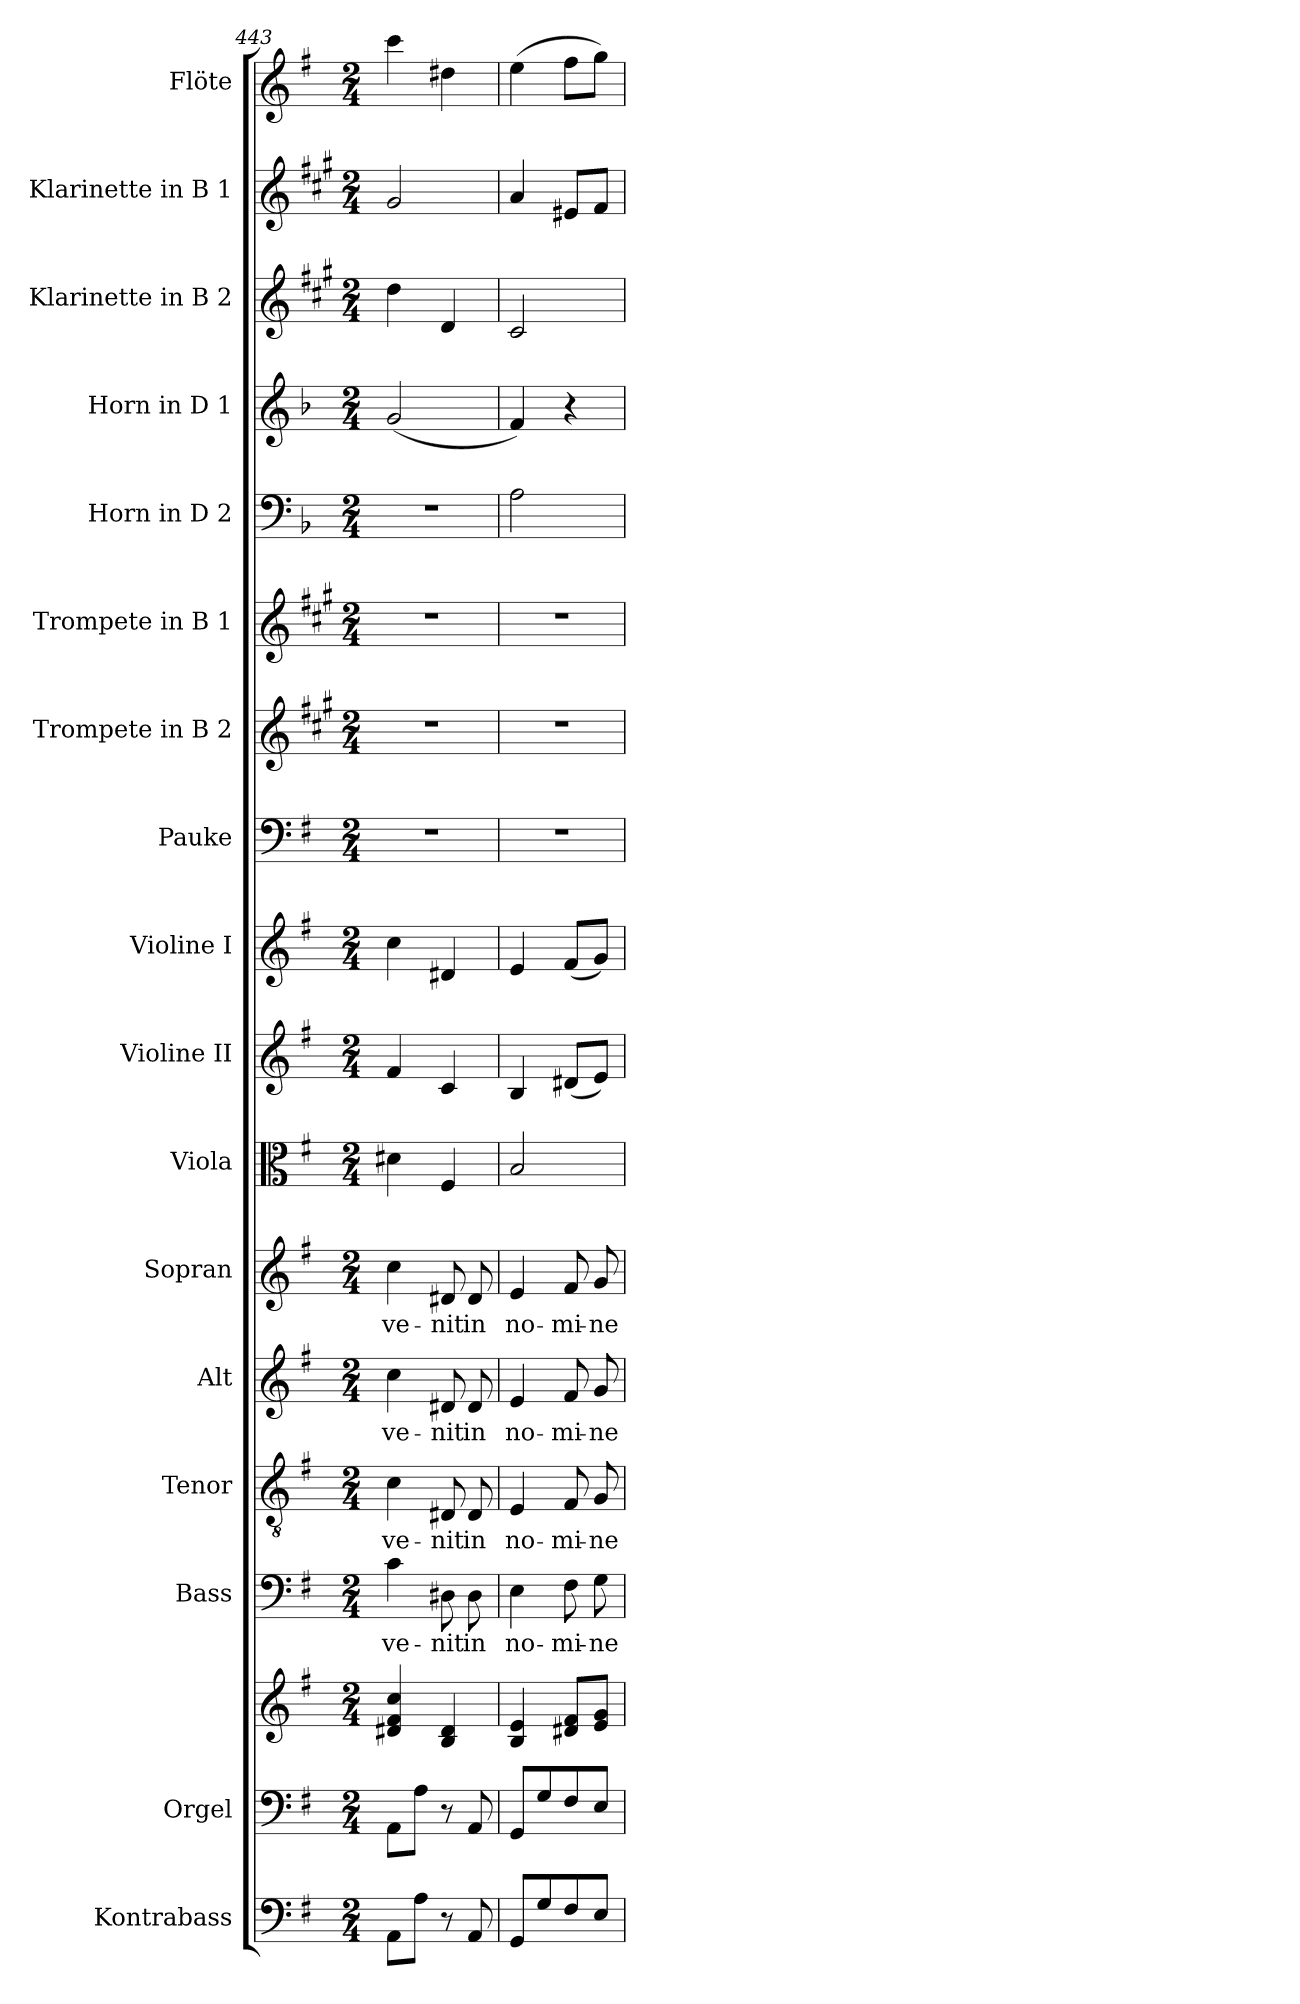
**kern	**kern	**kern	**kern	**text	**kern	**text	**kern	**text	**kern	**text	**kern	**kern	**kern	**kern	**kern	**kern	**kern	**kern	**kern	**kern	**kern
*part17	*part16	*part16	*part15	*part15	*part14	*part14	*part13	*part13	*part12	*part12	*part11	*part10	*part9	*part8	*part7	*part6	*part5	*part4	*part3	*part2	*part1
*staff18	*staff17	*staff16	*staff15	*staff15	*staff14	*staff14	*staff13	*staff13	*staff12	*staff12	*staff11	*staff10	*staff9	*staff8	*staff7	*staff6	*staff5	*staff4	*staff3	*staff2	*staff1
*I"Kontrabass	*I"Orgel	*	*I"Bass	*	*I"Tenor	*	*I"Alt	*	*I"Sopran	*	*I"Viola	*I"Violine II	*I"Violine I	*I"Pauke	*I"Trompete in B 2	*I"Trompete in B 1	*I"Horn in D 2	*I"Horn in D 1	*I"Klarinette in B 2	*I"Klarinette in B 1	*I"Flöte
*I'Kb.	*I'Org.	*	*I'B	*	*I'T	*	*I'A	*	*I'S	*	*I'Vla.	*I'Vl. II	*I'Vl. I	*I'Pk.	*I'Trp. 2	*I'Trp. 1	*I'Hrn. 2	*I'Hrn. 1	*I'Kl. 2	*I'Kl. 1	*I'Fl.
*clefF4	*clefF4	*clefG2	*clefF4	*	*clefGv2	*	*clefG2	*	*clefG2	*	*clefC3	*clefG2	*clefG2	*clefF4	*clefG2	*clefG2	*clefF4	*clefG2	*clefG2	*clefG2	*clefG2
*ITrd7c12	*	*	*	*	*	*	*	*	*	*	*	*	*	*	*ITrd1c2	*ITrd1c2	*ITrd-1c-2	*ITrd-1c-2	*ITrd1c2	*ITrd1c2	*
*k[f#]	*k[f#]	*k[f#]	*k[f#]	*	*k[f#]	*	*k[f#]	*	*k[f#]	*	*k[f#]	*k[f#]	*k[f#]	*k[f#]	*k[f#]	*k[f#]	*k[f#]	*k[f#]	*k[f#]	*k[f#]	*k[f#]
*G:	*G:	*G:	*G:	*	*G:	*	*G:	*	*G:	*	*G:	*G:	*G:	*G:	*G:	*G:	*G:	*G:	*G:	*G:	*G:
*M2/4	*M2/4	*M2/4	*M2/4	*	*M2/4	*	*M2/4	*	*M2/4	*	*M2/4	*M2/4	*M2/4	*M2/4	*M2/4	*M2/4	*M2/4	*M2/4	*M2/4	*M2/4	*M2/4
=443	=443	=443	=443	=443	=443	=443	=443	=443	=443	=443	=443	=443	=443	=443	=443	=443	=443	=443	=443	=443	=443
!	!	!	!	!LO:LY:b	!	!LO:LY:b	!	!LO:LY:b	!	!LO:LY:b	!	!	!	!	!	!	!	!	!	!	!
8AAA\L	8AA\L	4d#X/ 4f#/ 4cc/	4c\	ve-	4c\	ve-	4cc\	ve-	4cc\	ve-	4d#X\	4f#/	4cc\	2r	2r	2r	2r	(<2a/	4cc\	2f#/	4ccc\
8AA\J	8A\J	.	.	.	.	.	.	.	.	.	.	.	.	.	.	.	.	.	.	.	.
!	!	!	!	!LO:LY:b	!	!LO:LY:b	!	!LO:LY:b	!	!LO:LY:b	!	!	!	!	!	!	!	!	!	!	!
8r	8r	4B/ 4d#/	8D#X\	-nit	8D#X/	-nit	8d#X/	-nit	8d#X/	-nit	4F#/	4c/	4d#X/	.	.	.	.	.	4c/	.	4dd#X\
!	!	!	!	!LO:LY:b	!	!LO:LY:b	!	!LO:LY:b	!	!LO:LY:b	!	!	!	!	!	!	!	!	!	!	!
8AAA/	8AA/	.	8D#\	in	8D#/	in	8d#/	in	8d#/	in	.	.	.	.	.	.	.	.	.	.	.
=444	=444	=444	=444	=444	=444	=444	=444	=444	=444	=444	=444	=444	=444	=444	=444	=444	=444	=444	=444	=444	=444
!	!	!	!	!LO:LY:b	!	!LO:LY:b	!	!LO:LY:b	!	!LO:LY:b	!	!	!	!	!	!	!	!	!	!	!
8GGG/L	8GG/L	4B/ 4e/	4E\	no-	4E/	no-	4e/	no-	4e/	no-	2B/	4B/	4e/	2r	2r	2r	2B\	4g/)	2B/	4g/	(>4ee\
8GG/	8G/	.	.	.	.	.	.	.	.	.	.	.	.	.	.	.	.	.	.	.	.
!	!	!	!	!LO:LY:b	!	!LO:LY:b	!	!LO:LY:b	!	!LO:LY:b	!	!	!	!	!	!	!	!	!	!	!
8FF#/	8F#/	8d#X/ 8f#/L	8F#\	-mi-	8F#/	-mi-	8f#/	-mi-	8f#/	-mi-	.	(<8d#X/L	(<8f#/L	.	.	.	.	4r	.	8d#X/L	8ff#\L
!	!	!	!	!LO:LY:b	!	!LO:LY:b	!	!LO:LY:b	!	!LO:LY:b	!	!	!	!	!	!	!	!	!	!	!
8EE/J	8E/J	8e/ 8g/J	8G\	-ne	8G/	-ne	8g/	-ne	8g/	-ne	.	8e/J)	8g/J)	.	.	.	.	.	.	8e/J	8gg\J)
=	=	=	=	=	=	=	=	=	=	=	=	=	=	=	=	=	=	=	=	=	=
*-	*-	*-	*-	*-	*-	*-	*-	*-	*-	*-	*-	*-	*-	*-	*-	*-	*-	*-	*-	*-	*-
